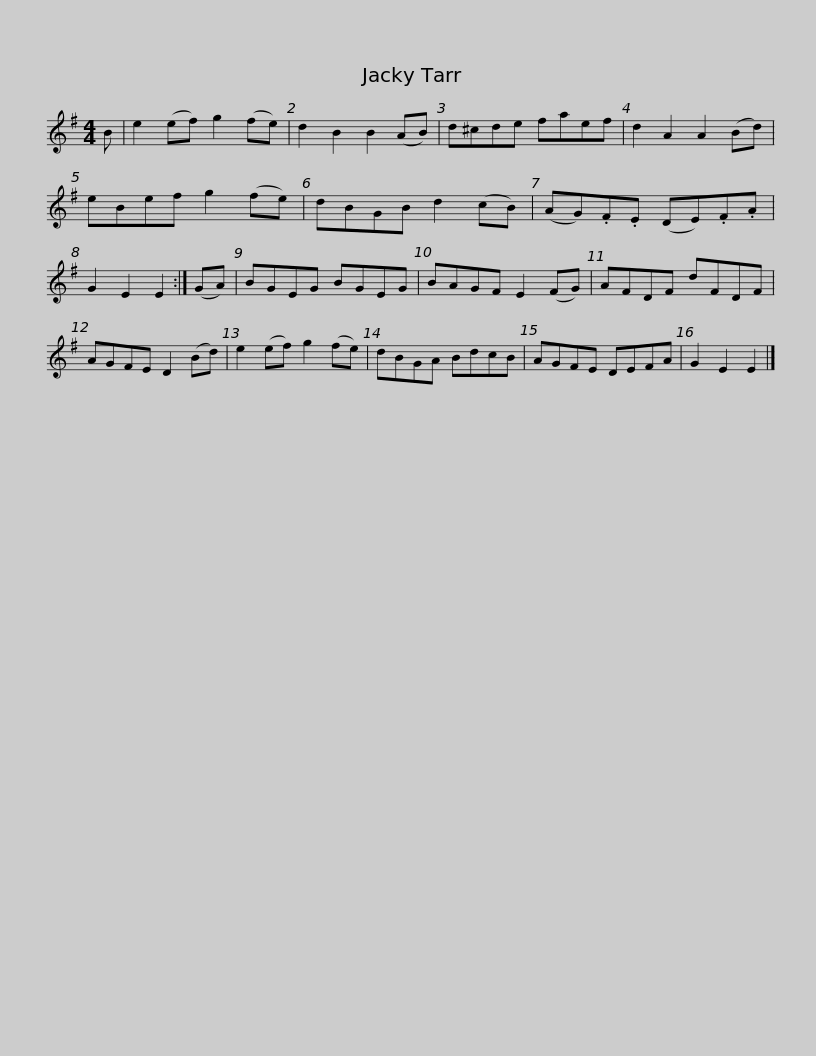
X:1
L:1/8
M:4/4
I:linebreak $
K:Emin
V:1 treble
V:1
 B | e2 (ef) g2 (fe) | d2 B2 B2 (AB) | d^cde faef | d2 A2 A2 (Bd) | %5
 eBef g2 (fe) | dBGB d2 (cB) |$ (AG).F.E (DE).F.A | G2 E2 E2 :| (GA) | %10
 BGEG BGEG | BAGF E2 (FG) | AFDF dFDF | AGFE D2 (Bd) |$ e2 (ef) g2 (fe) | %15
 dBGA BdcB | AGFE DEFA | G2 E2 E2 |] %18
